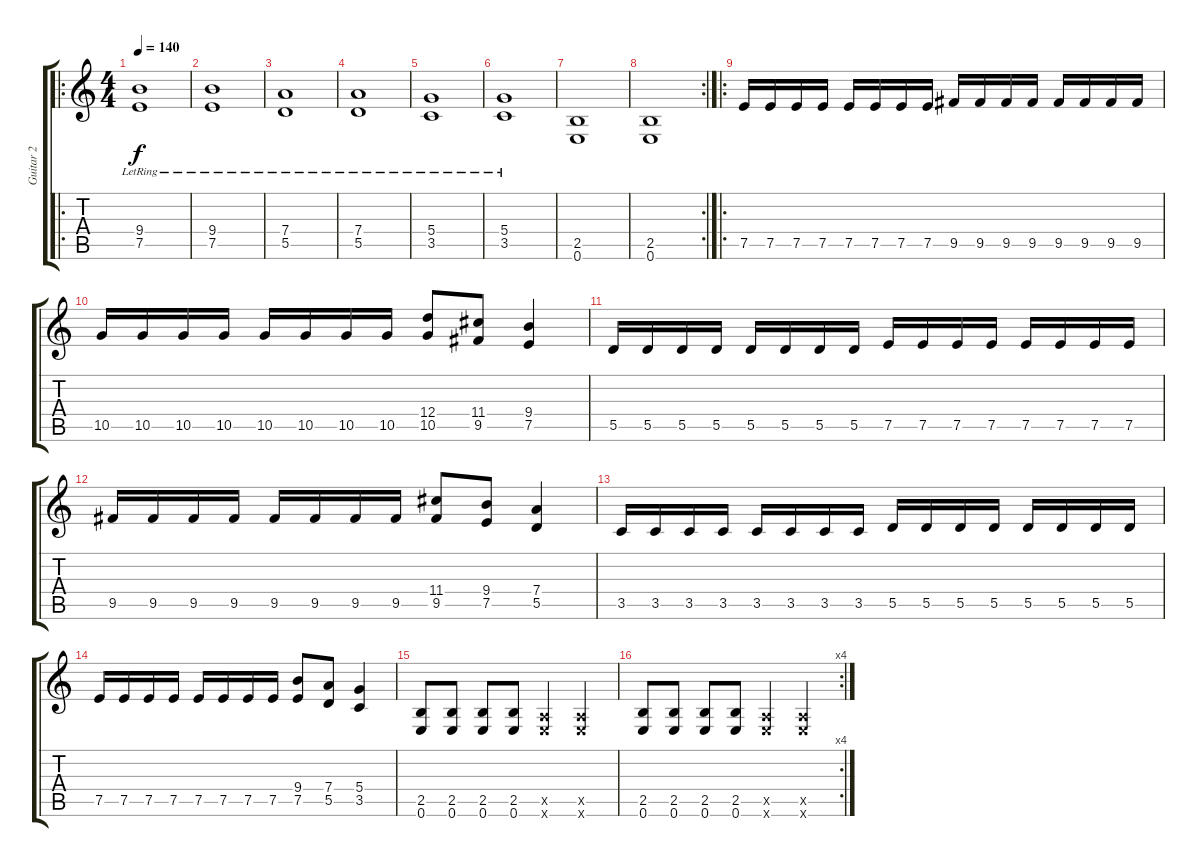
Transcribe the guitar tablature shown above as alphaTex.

\track ("Guitar 2" "Guitar 2") {instrument overdrivenguitar}
\staff {score tabs}
\tuning (E4 B3 G3 D3 A2 E2) {hide}
\ro
\ts (4 4)
\tempo 140
\clef g2
\ks c
(9.4 7.5{lr}).1{dy f instrument overdrivenguitar} |
(9.4 7.5{lr}).1 |
(7.4 5.5{lr}).1 |
(7.4 5.5{lr}).1 |
(5.4 3.5{lr}).1 |
(5.4 3.5{lr}).1 |
(2.5 0.6).1 |
\rc 2
(2.5 0.6).1 |
\ro
7.5.16 7.5.16 7.5.16 7.5.16 7.5.16 7.5.16 7.5.16 7.5.16 9.5.16 9.5.16 9.5.16 9.5.16 9.5.16 9.5.16 9.5.16 9.5.16 |
10.5.16 10.5.16 10.5.16 10.5.16 10.5.16 10.5.16 10.5.16 10.5.16 (12.4 10.5).8 (11.4 9.5).8 (9.4 7.5).4 |
5.5.16 5.5.16 5.5.16 5.5.16 5.5.16 5.5.16 5.5.16 5.5.16 7.5.16 7.5.16 7.5.16 7.5.16 7.5.16 7.5.16 7.5.16 7.5.16 |
9.5.16 9.5.16 9.5.16 9.5.16 9.5.16 9.5.16 9.5.16 9.5.16 (11.4 9.5).8 (9.4 7.5).8 (7.4 5.5).4 |
3.5.16 3.5.16 3.5.16 3.5.16 3.5.16 3.5.16 3.5.16 3.5.16 5.5.16 5.5.16 5.5.16 5.5.16 5.5.16 5.5.16 5.5.16 5.5.16 |
7.5.16 7.5.16 7.5.16 7.5.16 7.5.16 7.5.16 7.5.16 7.5.16 (9.4 7.5).8 (7.4 5.5).8 (5.4 3.5).4 |
(2.5 0.6).8 (2.5 0.6).8 (2.5 0.6).8 (2.5 0.6).8 (0.5{x} 0.6{x}).4 (0.5{x} 0.6{x}).4 |
\rc 4
(2.5 0.6).8 (2.5 0.6).8 (2.5 0.6).8 (2.5 0.6).8 (0.5{x} 0.6{x}).4 (0.5{x} 0.6{x}).4
